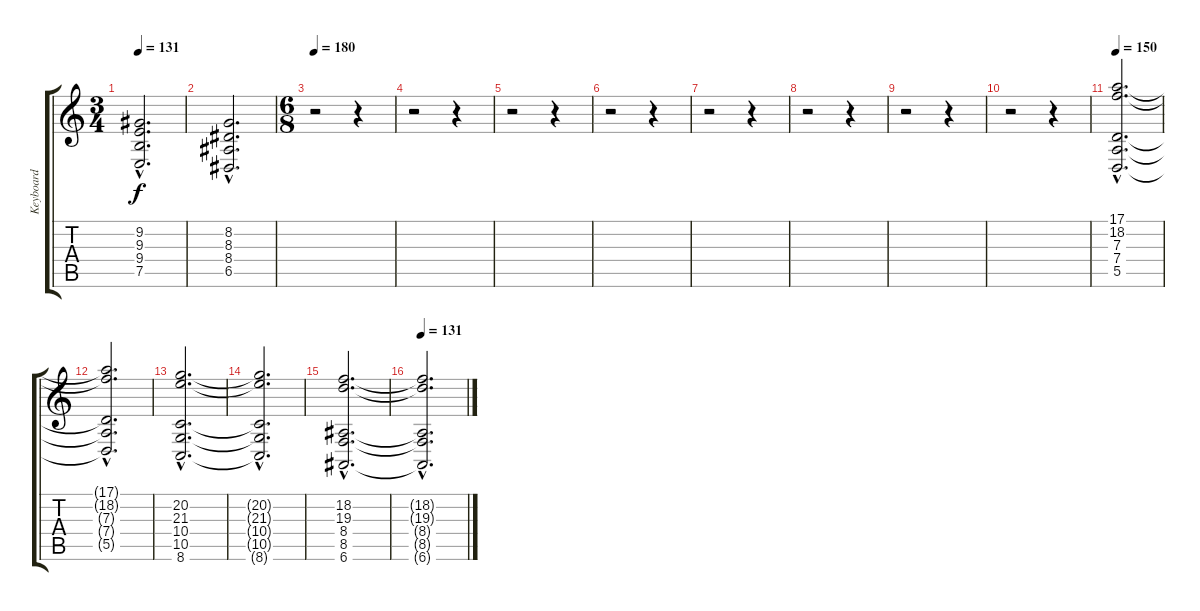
\track ("Keyboard" "Keyboard") {instrument stringensemble2}
\staff {score tabs}
\tuning (E4 B3 G3 D3 A2 E2) {hide}
\ts (3 4)
\tempo 131
\clef g2
\ks c
(9.2{hac} 9.3{hac} 9.4{hac} 7.5{hac}).2{d dy f} |
(8.2{hac} 8.3{hac} 8.4{hac} 6.5{hac}).2{d} |
\ts (6 8)
\tempo 180
r.2 r.4 |
r.2 r.4 |
r.2 r.4 |
r.2 r.4 |
r.2 r.4 |
r.2 r.4 |
r.2 r.4 |
r.2 r.4 |
\tempo 150
(17.1{hac} 18.2{hac} 7.3{hac} 7.4{hac} 5.5{hac}).2{d volume 8} |
(17.1{hac t} 18.2{hac t} 7.3{hac t} 7.4{hac t} 5.5{hac t}).2{d} |
(20.2{hac} 21.3{hac} 10.4{hac} 10.5{hac} 8.6{hac}).2{d} |
(20.2{hac t} 21.3{hac t} 10.4{hac t} 10.5{hac t} 8.6{hac t}).2{d} |
(18.2{hac} 19.3{hac} 8.4{hac} 8.5{hac} 6.6{hac}).2{d} |
\tempo 131
(18.2{hac t} 19.3{hac t} 8.4{hac t} 8.5{hac t} 6.6{hac t}).2{d}
